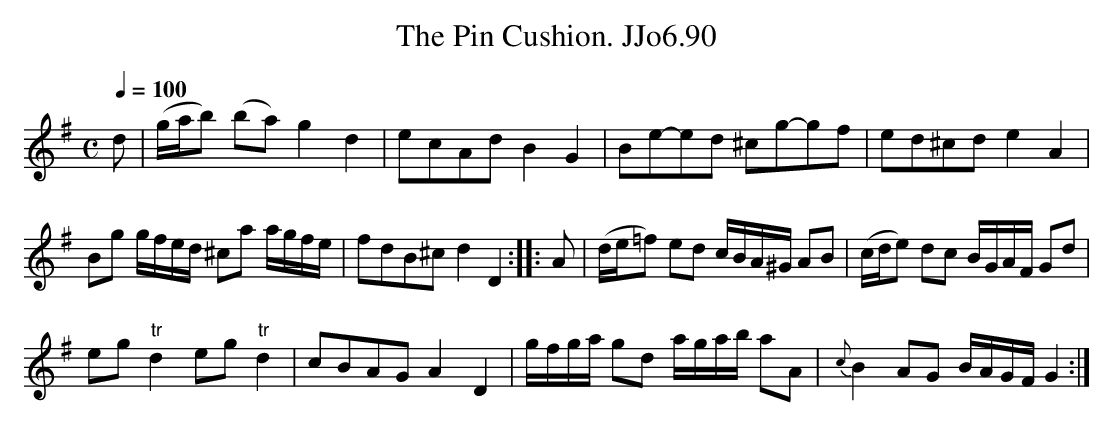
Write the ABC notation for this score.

X:1
T:Pin Cushion. JJo6.90, The
M:C
L:1/8
Q:1/4=100
K:G
d|(g/a/b) (ba)g2d2|ecAdB2G2|Be-ed ^cg-gf|ed^cde2A2|
Bg g/f/e/d/ ^ca a/g/f/e/|fdB^cd2D2:||:A|(d/e/=f) ed c/B/A/^G/ AB|(c/d/e) dc B/G/A/F/ Gd|
eg"tr"d2eg"tr"d2|cBAGA2D2|g/f/g/a/ gd a/g/a/b/ aA|{c}B2 AG B/A/G/F/G2:|
